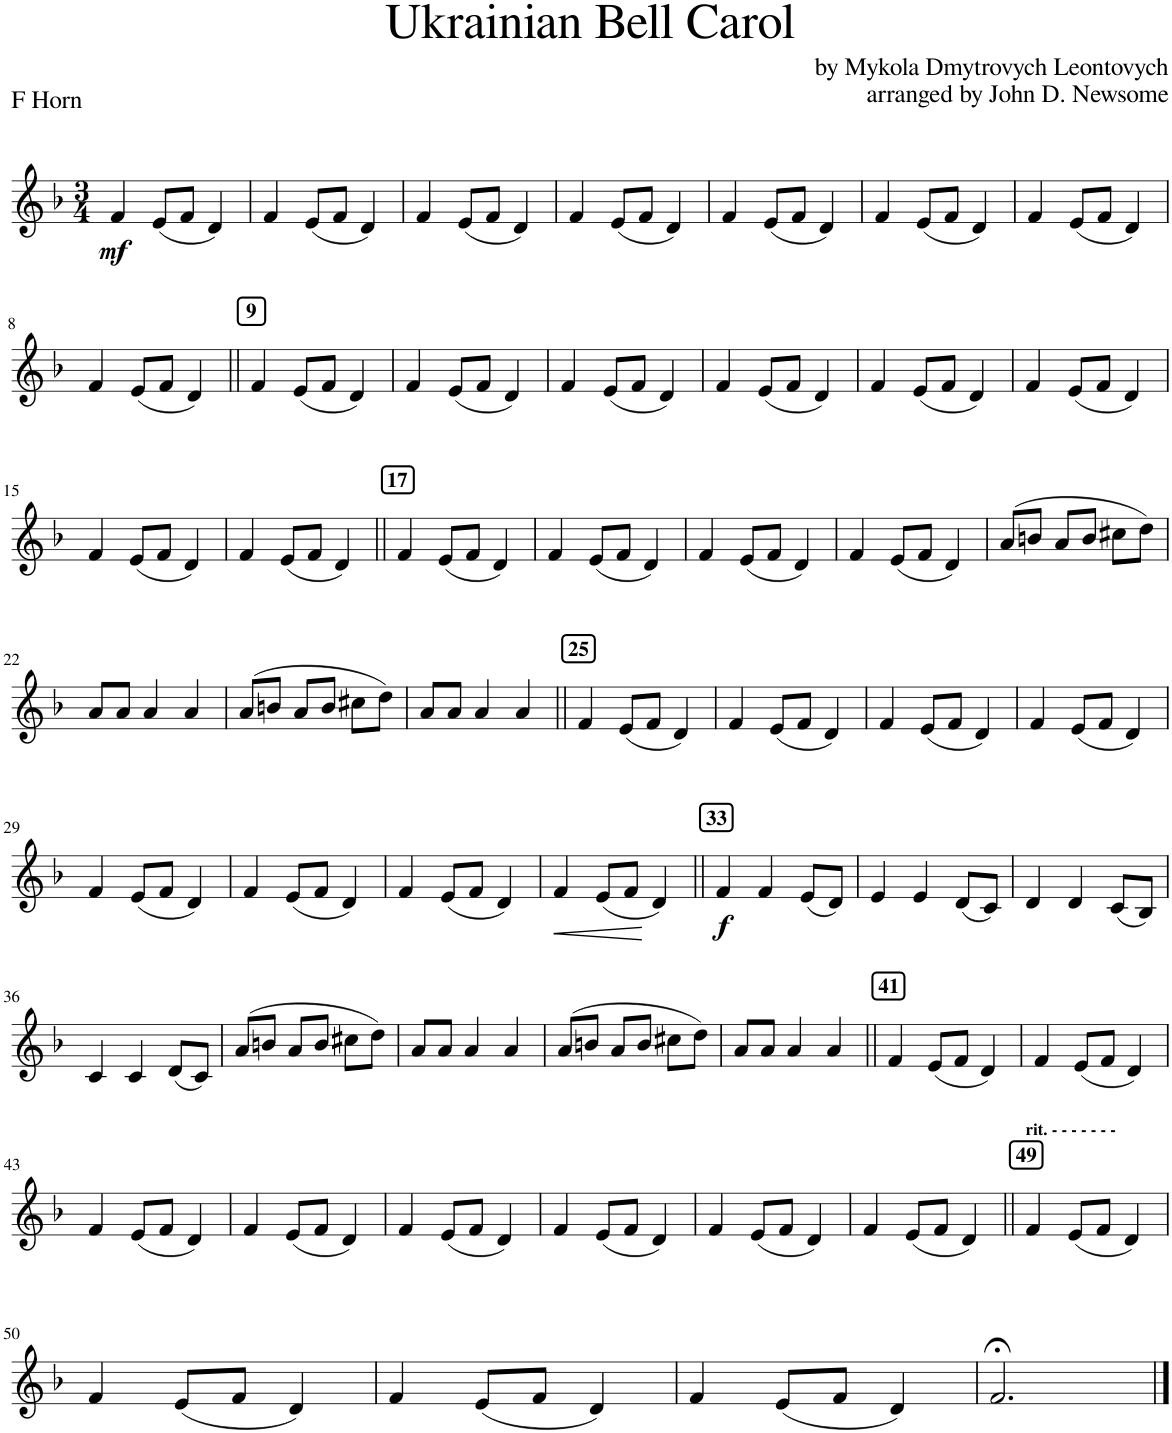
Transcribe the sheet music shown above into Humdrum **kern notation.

**kern	**dynam
*part1	*part1
*staff1	*staff1
*I"Horn	*
*I'Hn	*
*clefG2	*
*Trd4c7	*
*k[b-]	*
*M3/4	*
=1	=1
!	!LO:DY:b
4f/	mf
(8e/L	.
8f/J	.
4d/)	.
=2	=2
4f/	.
(8e/L	.
8f/J	.
4d/)	.
=3	=3
4f/	.
(8e/L	.
8f/J	.
4d/)	.
=4	=4
4f/	.
(8e/L	.
8f/J	.
4d/)	.
=5	=5
4f/	.
(8e/L	.
8f/J	.
4d/)	.
=6	=6
4f/	.
(8e/L	.
8f/J	.
4d/)	.
=7	=7
4f/	.
(8e/L	.
8f/J	.
4d/)	.
!!LO:LB:g=z
=8	=8
4f/	.
(8e/L	.
8f/J	.
4d/)	.
=9||	=9||
!LO:TX:a:B:t=9	!
4f/	.
(8e/L	.
8f/J	.
4d/)	.
=10	=10
4f/	.
(8e/L	.
8f/J	.
4d/)	.
=11	=11
4f/	.
(8e/L	.
8f/J	.
4d/)	.
=12	=12
4f/	.
(8e/L	.
8f/J	.
4d/)	.
=13	=13
4f/	.
(8e/L	.
8f/J	.
4d/)	.
=14	=14
4f/	.
(8e/L	.
8f/J	.
4d/)	.
!!LO:LB:g=z
=15	=15
4f/	.
(8e/L	.
8f/J	.
4d/)	.
=16	=16
4f/	.
(8e/L	.
8f/J	.
4d/)	.
=17||	=17||
!LO:TX:a:B:t=17	!
4f/	.
(8e/L	.
8f/J	.
4d/)	.
=18	=18
4f/	.
(8e/L	.
8f/J	.
4d/)	.
=19	=19
4f/	.
(8e/L	.
8f/J	.
4d/)	.
=20	=20
4f/	.
(8e/L	.
8f/J	.
4d/)	.
=21	=21
(8a/L	.
8bn/J	.
8a/L	.
8b/J	.
8cc#X\L	.
8dd\J)	.
!!LO:LB:g=z
=22	=22
8a/L	.
8a/J	.
4a/	.
4a/	.
=23	=23
(8a/L	.
8bn/J	.
8a/L	.
8b/J	.
8cc#X\L	.
8dd\J)	.
=24	=24
8a/L	.
8a/J	.
4a/	.
4a/	.
=25||	=25||
!LO:TX:a:B:t=25	!
4f/	.
(8e/L	.
8f/J	.
4d/)	.
=26	=26
4f/	.
(8e/L	.
8f/J	.
4d/)	.
=27	=27
4f/	.
(8e/L	.
8f/J	.
4d/)	.
=28	=28
4f/	.
(8e/L	.
8f/J	.
4d/)	.
!!LO:LB:g=z
=29	=29
4f/	.
(8e/L	.
8f/J	.
4d/)	.
=30	=30
4f/	.
(8e/L	.
8f/J	.
4d/)	.
=31	=31
4f/	.
(8e/L	.
8f/J	.
4d/)	.
=32	=32
!	!LO:HP:b
4f/	<
(8e/L	.
8f/J	.
4d/)	[
=33||	=33||
!LO:TX:a:B:t=33	!
!	!LO:DY:b
4f/	f
4f/	.
(8e/L	.
8d/J)	.
=34	=34
4e/	.
4e/	.
(8d/L	.
8c/J)	.
=35	=35
4d/	.
4d/	.
(8c/L	.
8B-/J)	.
!!LO:LB:g=z
=36	=36
4c/	.
4c/	.
(8d/L	.
8c/J)	.
=37	=37
(8a/L	.
8bn/J	.
8a/L	.
8b/J	.
8cc#X\L	.
8dd\J)	.
=38	=38
8a/L	.
8a/J	.
4a/	.
4a/	.
=39	=39
(8a/L	.
8bn/J	.
8a/L	.
8b/J	.
8cc#X\L	.
8dd\J)	.
=40	=40
8a/L	.
8a/J	.
4a/	.
4a/	.
=41||	=41||
!LO:TX:a:B:t=41	!
4f/	.
(8e/L	.
8f/J	.
4d/)	.
=42	=42
4f/	.
(8e/L	.
8f/J	.
4d/)	.
!!LO:LB:g=z
=43	=43
4f/	.
(8e/L	.
8f/J	.
4d/)	.
=44	=44
4f/	.
(8e/L	.
8f/J	.
4d/)	.
=45	=45
4f/	.
(8e/L	.
8f/J	.
4d/)	.
=46	=46
4f/	.
(8e/L	.
8f/J	.
4d/)	.
=47	=47
4f/	.
(8e/L	.
8f/J	.
4d/)	.
=48	=48
4f/	.
(8e/L	.
8f/J	.
4d/)	.
=49||	=49||
!LO:TX:a:B:t=rit. - - - - - - -	!
!LO:TX:a:B:t=49	!
4f/	.
(8e/L	.
8f/J	.
4d/)	.
!!LO:LB:g=z
=50	=50
4f/	.
(8e/L	.
8f/J	.
4d/)	.
=51	=51
4f/	.
(8e/L	.
8f/J	.
4d/)	.
=52	=52
4f/	.
(8e/L	.
8f/J	.
4d/)	.
=53	=53
2.f;</	.
==	==
*-	*-
